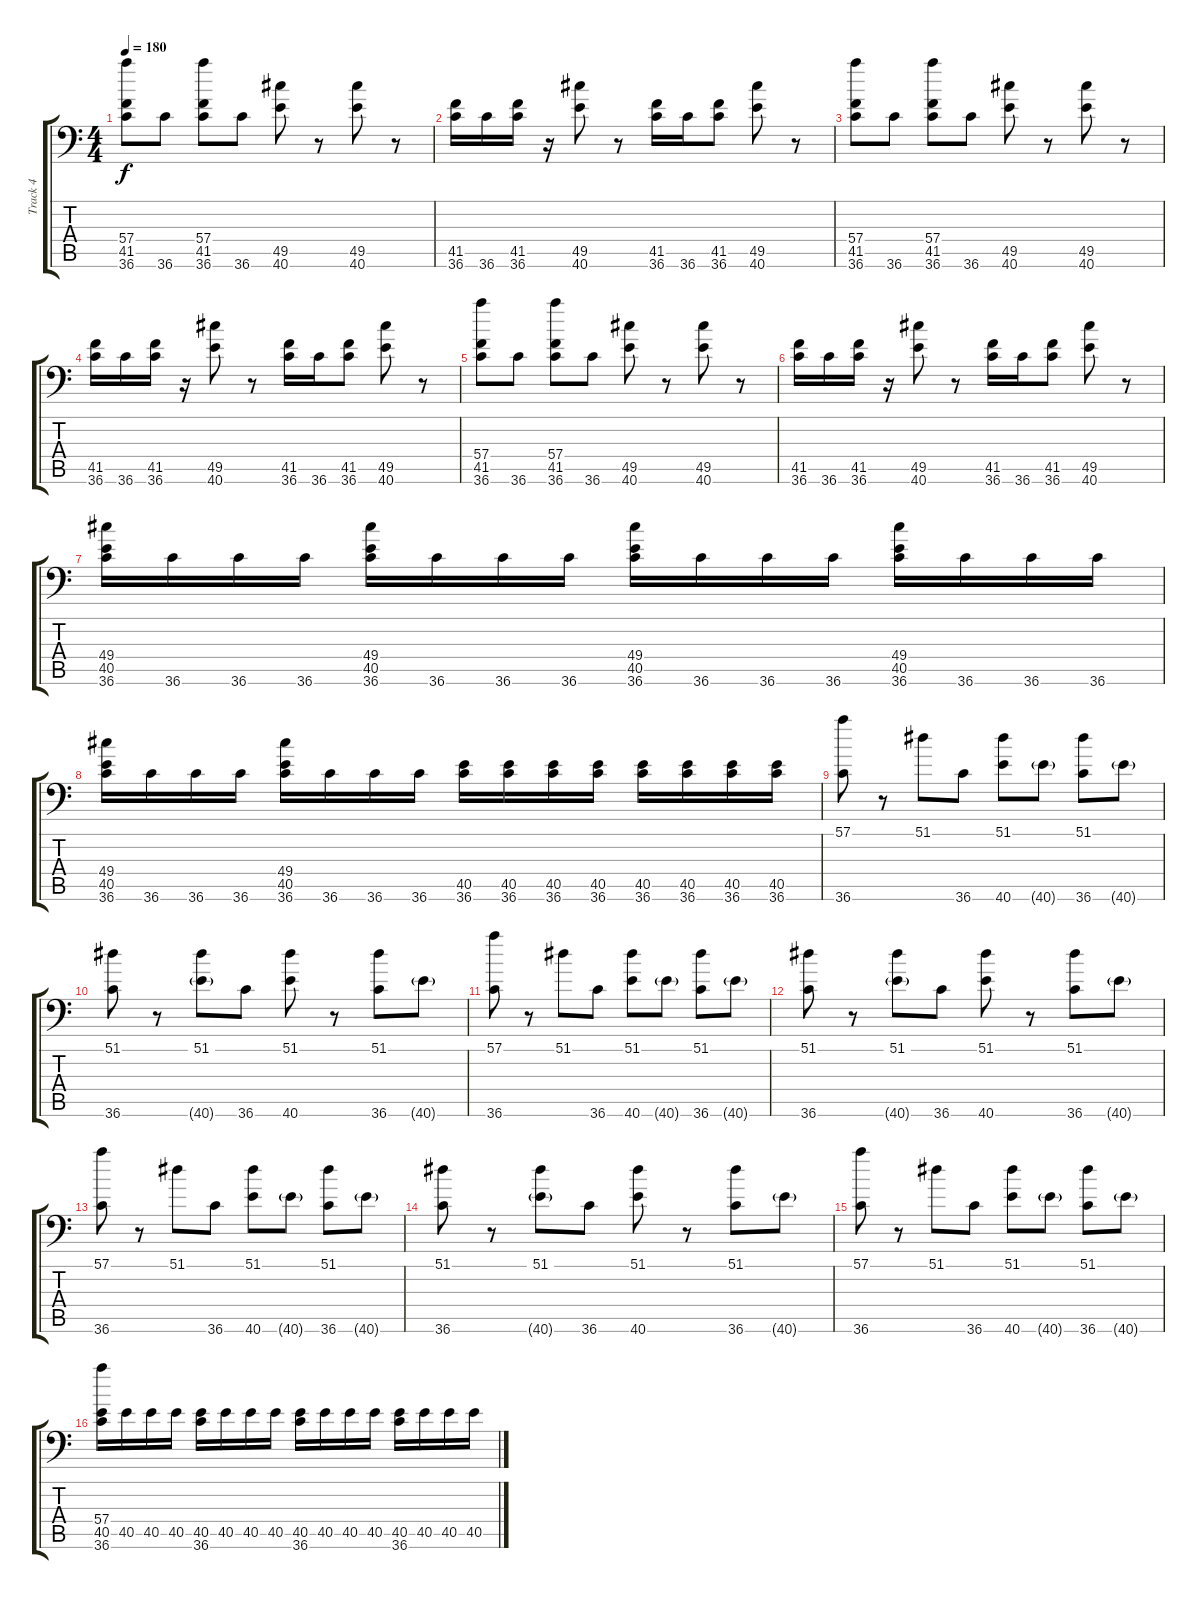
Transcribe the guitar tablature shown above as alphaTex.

\track ("Track 4" "Track 4") {instrument acousticgrandpiano}
\staff {score tabs}
\tuning (C-1 C-1 C-1 C-1 C-1 C-1) {hide}
\ts (4 4)
\tempo 180
\clef f4
\ks c
(57.4 41.5 36.6).8{dy f} 36.6.8 (57.4 41.5 36.6).8 36.6.8 (49.5 40.6).8 r.8 (49.5 40.6).8 r.8 |
(41.5 36.6).16 36.6.16 (41.5 36.6).16 r.16 (49.5 40.6).8 r.8 (41.5 36.6).16 36.6.16 (41.5 36.6).8 (49.5 40.6).8 r.8 |
(57.4 41.5 36.6).8 36.6.8 (57.4 41.5 36.6).8 36.6.8 (49.5 40.6).8 r.8 (49.5 40.6).8 r.8 |
(41.5 36.6).16 36.6.16 (41.5 36.6).16 r.16 (49.5 40.6).8 r.8 (41.5 36.6).16 36.6.16 (41.5 36.6).8 (49.5 40.6).8 r.8 |
(57.4 41.5 36.6).8 36.6.8 (57.4 41.5 36.6).8 36.6.8 (49.5 40.6).8 r.8 (49.5 40.6).8 r.8 |
(41.5 36.6).16 36.6.16 (41.5 36.6).16 r.16 (49.5 40.6).8 r.8 (41.5 36.6).16 36.6.16 (41.5 36.6).8 (49.5 40.6).8 r.8 |
(49.4 40.5 36.6).16 36.6.16 36.6.16 36.6.16 (49.4 40.5 36.6).16 36.6.16 36.6.16 36.6.16 (49.4 40.5 36.6).16 36.6.16 36.6.16 36.6.16 (49.4 40.5 36.6).16 36.6.16 36.6.16 36.6.16 |
(49.4 40.5 36.6).16 36.6.16 36.6.16 36.6.16 (49.4 40.5 36.6).16 36.6.16 36.6.16 36.6.16 (40.5 36.6).16 (40.5 36.6).16 (40.5 36.6).16 (40.5 36.6).16 (40.5 36.6).16 (40.5 36.6).16 (40.5 36.6).16 (40.5 36.6).16 |
(57.1 36.6).8 r.8 51.1.8 36.6.8 (51.1 40.6).8 40.6{g}.8 (51.1 36.6).8 40.6{g}.8 |
(51.1 36.6).8 r.8 (51.1 40.6{g}).8 36.6.8 (51.1 40.6).8 r.8 (51.1 36.6).8 40.6{g}.8 |
(57.1 36.6).8 r.8 51.1.8 36.6.8 (51.1 40.6).8 40.6{g}.8 (51.1 36.6).8 40.6{g}.8 |
(51.1 36.6).8 r.8 (51.1 40.6{g}).8 36.6.8 (51.1 40.6).8 r.8 (51.1 36.6).8 40.6{g}.8 |
(57.1 36.6).8 r.8 51.1.8 36.6.8 (51.1 40.6).8 40.6{g}.8 (51.1 36.6).8 40.6{g}.8 |
(51.1 36.6).8 r.8 (51.1 40.6{g}).8 36.6.8 (51.1 40.6).8 r.8 (51.1 36.6).8 40.6{g}.8 |
(57.1 36.6).8 r.8 51.1.8 36.6.8 (51.1 40.6).8 40.6{g}.8 (51.1 36.6).8 40.6{g}.8 |
(57.4 40.5 36.6).16 40.5.16 40.5.16 40.5.16 (40.5 36.6).16 40.5.16 40.5.16 40.5.16 (40.5 36.6).16 40.5.16 40.5.16 40.5.16 (40.5 36.6).16 40.5.16 40.5.16 40.5.16
